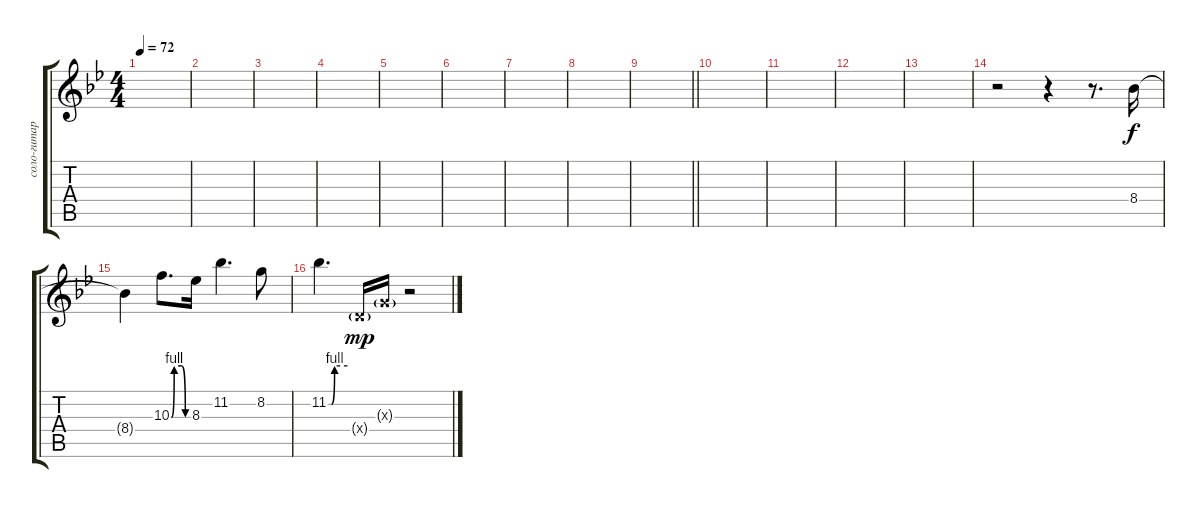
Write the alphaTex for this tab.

\track ("соло-гитара" "соло-гитар") {instrument distortionguitar}
\staff {score tabs}
\tuning (E4 B3 G3 D3 A2 E2) {hide}
\ts (4 4)
\tempo 72
\clef g2
\ks bb
|
|
|
|
|
|
|
|
\barLineRight lightlight
|
|
|
|
|
r.2 r.4 r.8{d} 8.4.16 |
8.4{t}.4 10.3{be (custom 0 0 10 4 37 4 50 0 60 0)}.8{d} 8.3.16 11.2.4{d} 8.2.8 |
11.2{be (custom 0 0 10 0 20 4 60 4)}.4{d} 0.4{g x}.16{dy mp} 0.3{g x}.16 r.2
